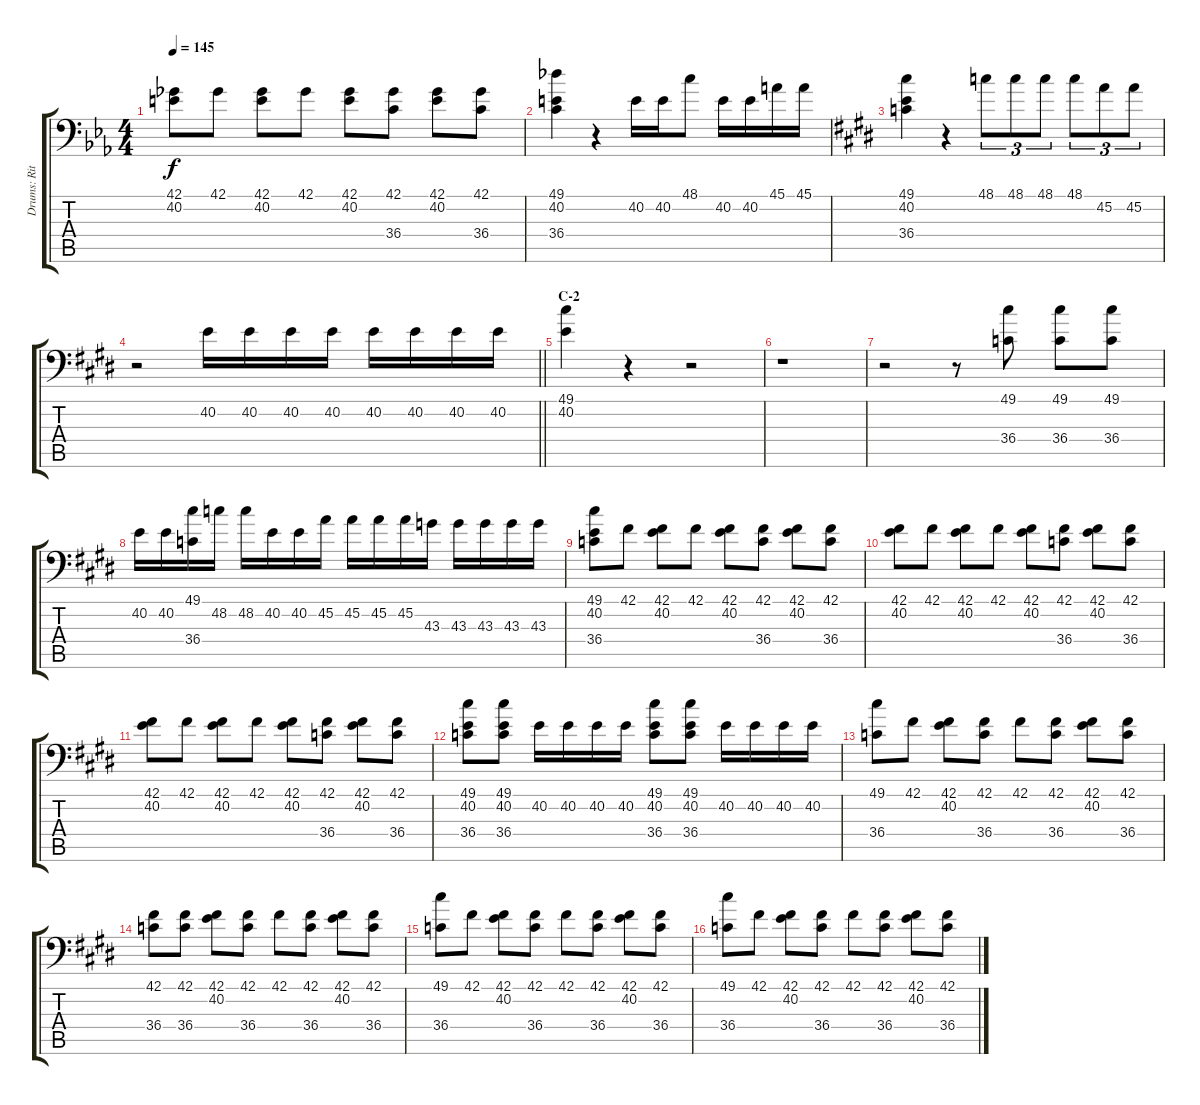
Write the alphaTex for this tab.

\track ("Drums: Ritsu Tainaka" "Drums: Rit") {instrument acousticgrandpiano}
\staff {score tabs}
\tuning (C-1 C-1 C-1 C-1 C-1 C-1) {hide}
\ts (4 4)
\tempo 145
\clef f4
\ks eb
(42.1 40.2).8{dy f} 42.1.8 (42.1 40.2).8 42.1.8 (42.1 40.2).8 (42.1 36.4).8 (42.1 40.2).8 (42.1 36.4).8 |
(49.1 40.2 36.4).4 r.4 40.2.16 40.2.16 48.1.8 40.2.16 40.2.16 45.1.16 45.1.16 |
\ks e
(49.1 40.2 36.4).4 r.4 48.1.8{tu (3 2)} 48.1.8{tu (3 2)} 48.1.8{tu (3 2)} 48.1.8{tu (3 2)} 45.2.8{tu (3 2)} 45.2.8{tu (3 2)} |
\barLineRight lightlight
r.2 40.2.16 40.2.16 40.2.16 40.2.16 40.2.16 40.2.16 40.2.16 40.2.16 |
\section ("" "C-2")
(49.1 40.2).4 r.4 r.2 |
r.1 |
r.2 r.8 (49.1 36.4).8 (49.1 36.4).8 (49.1 36.4).8 |
40.2.16 40.2.16 (49.1 36.4).16 48.2.16 48.2.16 40.2.16 40.2.16 45.2.16 45.2.16 45.2.16 45.2.16 43.3.16 43.3.16 43.3.16 43.3.16 43.3.16 |
(49.1 40.2 36.4).8 42.1.8 (42.1 40.2).8 42.1.8 (42.1 40.2).8 (42.1 36.4).8 (42.1 40.2).8 (42.1 36.4).8 |
(42.1 40.2).8 42.1.8 (42.1 40.2).8 42.1.8 (42.1 40.2).8 (42.1 36.4).8 (42.1 40.2).8 (42.1 36.4).8 |
(42.1 40.2).8 42.1.8 (42.1 40.2).8 42.1.8 (42.1 40.2).8 (42.1 36.4).8 (42.1 40.2).8 (42.1 36.4).8 |
(49.1 40.2 36.4).8 (49.1 40.2 36.4).8 40.2.16 40.2.16 40.2.16 40.2.16 (49.1 40.2 36.4).8 (49.1 40.2 36.4).8 40.2.16 40.2.16 40.2.16 40.2.16 |
(49.1 36.4).8 42.1.8 (42.1 40.2).8 (42.1 36.4).8 42.1.8 (42.1 36.4).8 (42.1 40.2).8 (42.1 36.4).8 |
(42.1 36.4).8 (42.1 36.4).8 (42.1 40.2).8 (42.1 36.4).8 42.1.8 (42.1 36.4).8 (42.1 40.2).8 (42.1 36.4).8 |
(49.1 36.4).8 42.1.8 (42.1 40.2).8 (42.1 36.4).8 42.1.8 (42.1 36.4).8 (42.1 40.2).8 (42.1 36.4).8 |
(49.1 36.4).8 42.1.8 (42.1 40.2).8 (42.1 36.4).8 42.1.8 (42.1 36.4).8 (42.1 40.2).8 (42.1 36.4).8
